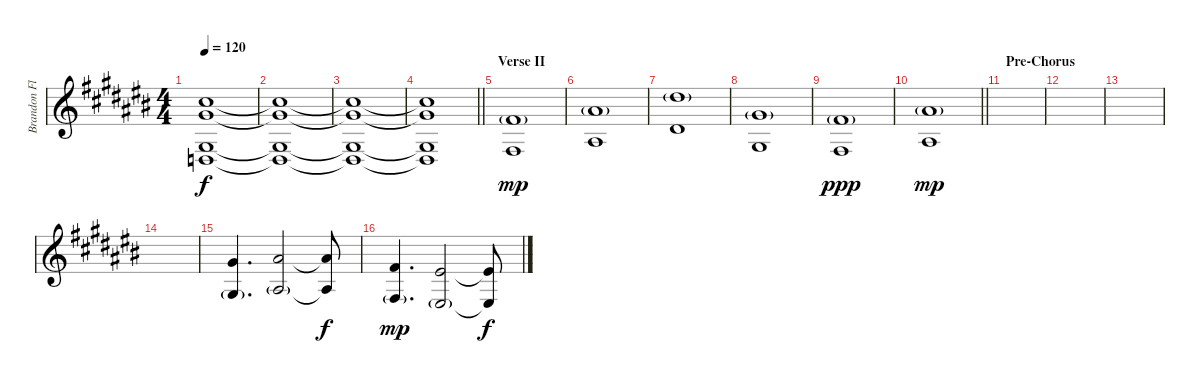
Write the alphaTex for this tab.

\track ("Brandon Flowers' synth" "Brandon Fl") {instrument synthstrings1}
\staff {score}
\tuning (E4 B3 G3 D3 A2 E2) {hide}
\ts (4 4)
\tempo 120
\clef g2
\ks c#
(4.1{t} 14.2{t} 1.3{t} 0.4{t}).1{dy f} |
(4.1{t} 14.2{t} 1.3{t} 0.4{t}).1 |
(4.1{t} 14.2{t} 1.3{t} 0.4{t}).1 |
\barLineRight lightlight
(4.1{t} 14.2{t} 1.3{t} 0.4{t}).1 |
\section ("" "Verse II")
(2.1{g} 4.4).1{dy mp} |
(6.1{g} 3.3).1 |
(11.1{g} 8.3).1 |
(9.2{g} 11.5).1 |
(11.3{g} 9.5).1{dy ppp} |
\barLineRight lightlight
(6.1{g} 8.4).1{dy mp} |
\section ("" "Pre-Chorus")
|
|
|
|
(4.1 6.4{g}).4{d volume 13} (6.1 8.4{g}).2 (6.1{t} 8.4{t}).8{dy f} |
(7.2 9.5{g}).4{d dy mp} (6.2 8.5{g}).2 (6.2{t} 8.5{t}).8{dy f}
